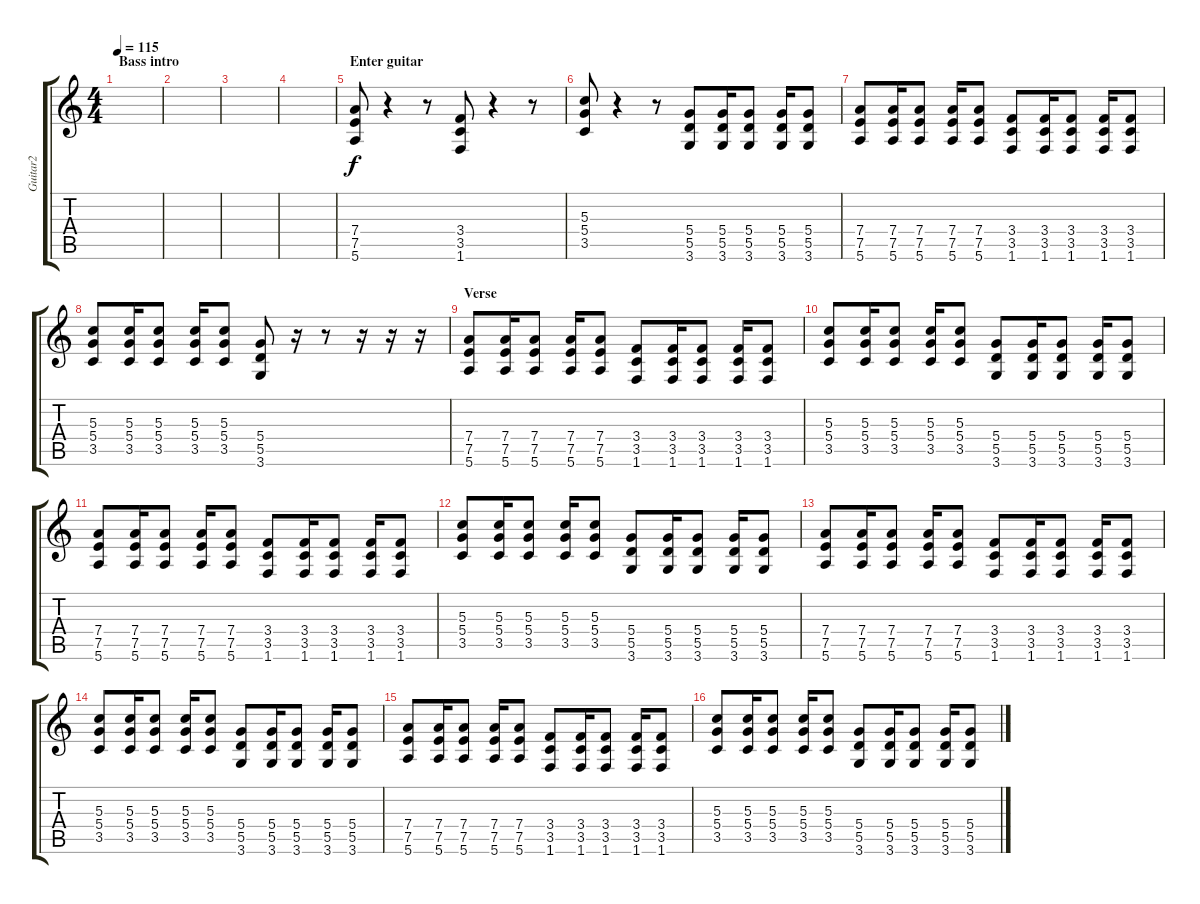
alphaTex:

\track ("Guitar2" "Guitar2") {instrument distortionguitar}
\staff {score tabs}
\tuning (E4 B3 G3 D3 A2 E2) {hide}
\ts (4 4)
\section ("" "Bass intro")
\tempo 115
\clef g2
\ks c
|
|
|
|
\section ("" "Enter guitar")
(7.4 7.5 5.6).8 r.4 r.8 (3.4 3.5 1.6).8 r.4 r.8 |
(5.3 5.4 3.5).8 r.4 r.8 (5.4 5.5 3.6).8 (5.4 5.5 3.6).16 (5.4 5.5 3.6).8 (5.4 5.5 3.6).16 (5.4 5.5 3.6).8 |
(7.4 7.5 5.6).8 (7.4 7.5 5.6).16 (7.4 7.5 5.6).8 (7.4 7.5 5.6).16 (7.4 7.5 5.6).8 (3.4 3.5 1.6).8 (3.4 3.5 1.6).16 (3.4 3.5 1.6).8 (3.4 3.5 1.6).16 (3.4 3.5 1.6).8 |
(5.3 5.4 3.5).8 (5.3 5.4 3.5).16 (5.3 5.4 3.5).8 (5.3 5.4 3.5).16 (5.3 5.4 3.5).8 (5.4 5.5 3.6).8 r.16 r.8 r.16 r.16 r.16 |
\section ("" "Verse")
(7.4 7.5 5.6).8 (7.4 7.5 5.6).16 (7.4 7.5 5.6).8 (7.4 7.5 5.6).16 (7.4 7.5 5.6).8 (3.4 3.5 1.6).8 (3.4 3.5 1.6).16 (3.4 3.5 1.6).8 (3.4 3.5 1.6).16 (3.4 3.5 1.6).8 |
(5.3 5.4 3.5).8 (5.3 5.4 3.5).16 (5.3 5.4 3.5).8 (5.3 5.4 3.5).16 (5.3 5.4 3.5).8 (5.4 5.5 3.6).8 (5.4 5.5 3.6).16 (5.4 5.5 3.6).8 (5.4 5.5 3.6).16 (5.4 5.5 3.6).8 |
(7.4 7.5 5.6).8 (7.4 7.5 5.6).16 (7.4 7.5 5.6).8 (7.4 7.5 5.6).16 (7.4 7.5 5.6).8 (3.4 3.5 1.6).8 (3.4 3.5 1.6).16 (3.4 3.5 1.6).8 (3.4 3.5 1.6).16 (3.4 3.5 1.6).8 |
(5.3 5.4 3.5).8 (5.3 5.4 3.5).16 (5.3 5.4 3.5).8 (5.3 5.4 3.5).16 (5.3 5.4 3.5).8 (5.4 5.5 3.6).8 (5.4 5.5 3.6).16 (5.4 5.5 3.6).8 (5.4 5.5 3.6).16 (5.4 5.5 3.6).8 |
(7.4 7.5 5.6).8 (7.4 7.5 5.6).16 (7.4 7.5 5.6).8 (7.4 7.5 5.6).16 (7.4 7.5 5.6).8 (3.4 3.5 1.6).8 (3.4 3.5 1.6).16 (3.4 3.5 1.6).8 (3.4 3.5 1.6).16 (3.4 3.5 1.6).8 |
(5.3 5.4 3.5).8 (5.3 5.4 3.5).16 (5.3 5.4 3.5).8 (5.3 5.4 3.5).16 (5.3 5.4 3.5).8 (5.4 5.5 3.6).8 (5.4 5.5 3.6).16 (5.4 5.5 3.6).8 (5.4 5.5 3.6).16 (5.4 5.5 3.6).8 |
(7.4 7.5 5.6).8 (7.4 7.5 5.6).16 (7.4 7.5 5.6).8 (7.4 7.5 5.6).16 (7.4 7.5 5.6).8 (3.4 3.5 1.6).8 (3.4 3.5 1.6).16 (3.4 3.5 1.6).8 (3.4 3.5 1.6).16 (3.4 3.5 1.6).8 |
(5.3 5.4 3.5).8 (5.3 5.4 3.5).16 (5.3 5.4 3.5).8 (5.3 5.4 3.5).16 (5.3 5.4 3.5).8 (5.4 5.5 3.6).8 (5.4 5.5 3.6).16 (5.4 5.5 3.6).8 (5.4 5.5 3.6).16 (5.4 5.5 3.6).8
